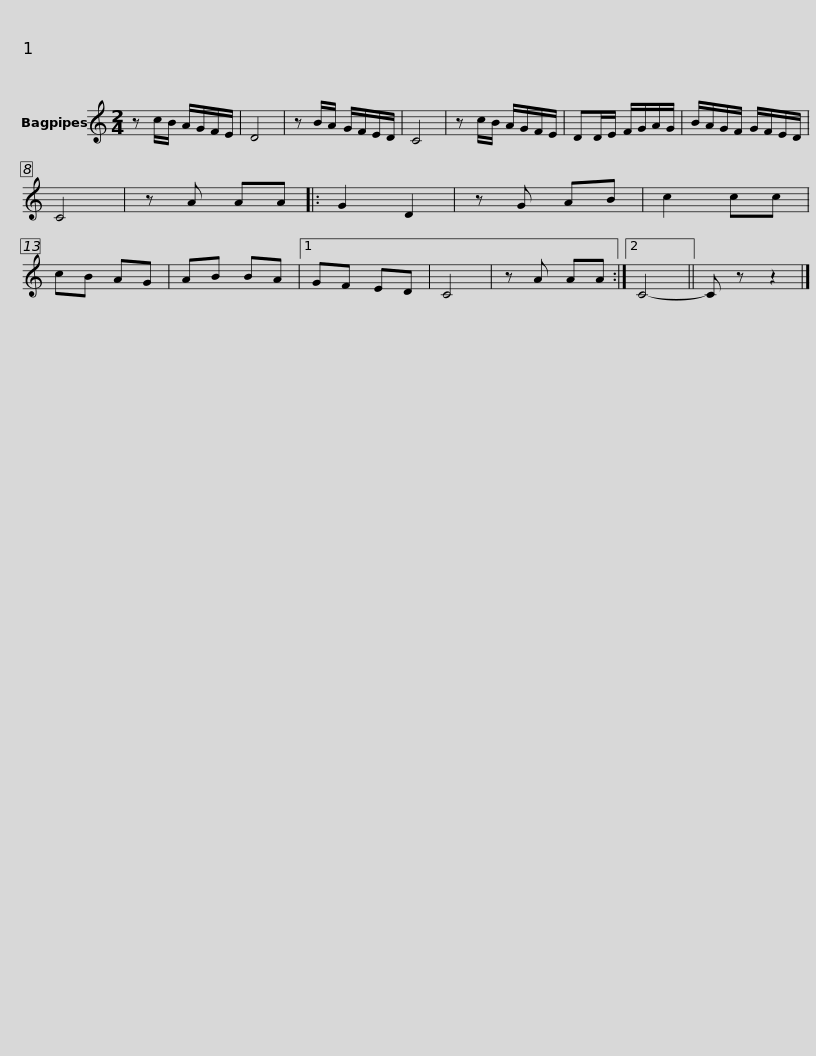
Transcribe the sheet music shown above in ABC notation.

X:1
L:1/8
M:2/4
I:linebreak $
K:C
V:1 treble
V:1
 z c/B/ A/G/F/E/ | D4 | z B/A/ G/F/E/D/ | C4 | z c/B/ A/G/F/E/ | %5
 DD/E/ F/G/A/G/ |$ B/A/G/F/ G/F/E/D/ | C4 | z A AA |: G2 D2 | %10
 z G AB | c2 cc |$ cB AG | AB BA |1 GF ED | %15
 C4 | z A AA :|2 C4- || C z z2 |] %19
